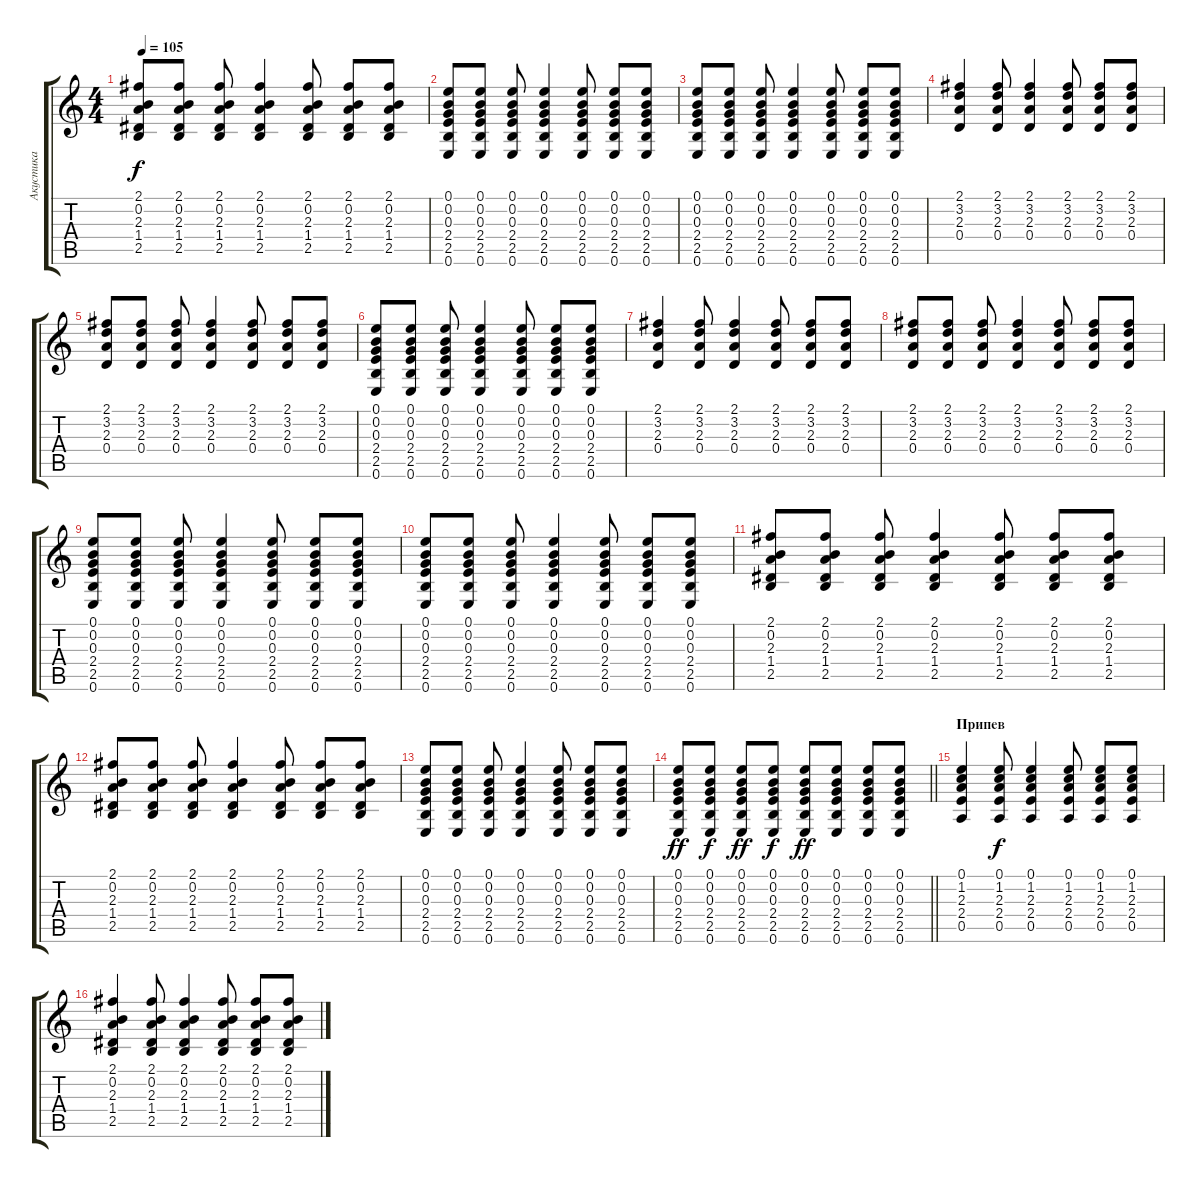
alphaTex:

\track ("Акустика" "Акустика") {instrument acousticguitarsteel}
\staff {score tabs}
\tuning (E4 B3 G3 D3 A2 E2) {hide}
\ts (4 4)
\tempo 105
\clef g2
\ks c
(2.1 0.2 2.3 1.4 2.5).8{dy f} (2.1 0.2 2.3 1.4 2.5).8 (2.1 0.2 2.3 1.4 2.5).8 (2.1 0.2 2.3 1.4 2.5).4 (2.1 0.2 2.3 1.4 2.5).8 (2.1 0.2 2.3 1.4 2.5).8 (2.1 0.2 2.3 1.4 2.5).8 |
(0.1 0.2 0.3 2.4 2.5 0.6).8 (0.1 0.2 0.3 2.4 2.5 0.6).8 (0.1 0.2 0.3 2.4 2.5 0.6).8 (0.1 0.2 0.3 2.4 2.5 0.6).4 (0.1 0.2 0.3 2.4 2.5 0.6).8 (0.1 0.2 0.3 2.4 2.5 0.6).8 (0.1 0.2 0.3 2.4 2.5 0.6).8 |
(0.1 0.2 0.3 2.4 2.5 0.6).8 (0.1 0.2 0.3 2.4 2.5 0.6).8 (0.1 0.2 0.3 2.4 2.5 0.6).8 (0.1 0.2 0.3 2.4 2.5 0.6).4 (0.1 0.2 0.3 2.4 2.5 0.6).8 (0.1 0.2 0.3 2.4 2.5 0.6).8 (0.1 0.2 0.3 2.4 2.5 0.6).8 |
(2.1 3.2 2.3 0.4).4 (2.1 3.2 2.3 0.4).8 (2.1 3.2 2.3 0.4).4 (2.1 3.2 2.3 0.4).8 (2.1 3.2 2.3 0.4).8 (2.1 3.2 2.3 0.4).8 |
(2.1 3.2 2.3 0.4).8 (2.1 3.2 2.3 0.4).8 (2.1 3.2 2.3 0.4).8 (2.1 3.2 2.3 0.4).4 (2.1 3.2 2.3 0.4).8 (2.1 3.2 2.3 0.4).8 (2.1 3.2 2.3 0.4).8 |
(0.1 0.2 0.3 2.4 2.5 0.6).8 (0.1 0.2 0.3 2.4 2.5 0.6).8 (0.1 0.2 0.3 2.4 2.5 0.6).8 (0.1 0.2 0.3 2.4 2.5 0.6).4 (0.1 0.2 0.3 2.4 2.5 0.6).8 (0.1 0.2 0.3 2.4 2.5 0.6).8 (0.1 0.2 0.3 2.4 2.5 0.6).8 |
(2.1 3.2 2.3 0.4).4 (2.1 3.2 2.3 0.4).8 (2.1 3.2 2.3 0.4).4 (2.1 3.2 2.3 0.4).8 (2.1 3.2 2.3 0.4).8 (2.1 3.2 2.3 0.4).8 |
(2.1 3.2 2.3 0.4).8 (2.1 3.2 2.3 0.4).8 (2.1 3.2 2.3 0.4).8 (2.1 3.2 2.3 0.4).4 (2.1 3.2 2.3 0.4).8 (2.1 3.2 2.3 0.4).8 (2.1 3.2 2.3 0.4).8 |
(0.1 0.2 0.3 2.4 2.5 0.6).8 (0.1 0.2 0.3 2.4 2.5 0.6).8 (0.1 0.2 0.3 2.4 2.5 0.6).8 (0.1 0.2 0.3 2.4 2.5 0.6).4 (0.1 0.2 0.3 2.4 2.5 0.6).8 (0.1 0.2 0.3 2.4 2.5 0.6).8 (0.1 0.2 0.3 2.4 2.5 0.6).8 |
(0.1 0.2 0.3 2.4 2.5 0.6).8 (0.1 0.2 0.3 2.4 2.5 0.6).8 (0.1 0.2 0.3 2.4 2.5 0.6).8 (0.1 0.2 0.3 2.4 2.5 0.6).4 (0.1 0.2 0.3 2.4 2.5 0.6).8 (0.1 0.2 0.3 2.4 2.5 0.6).8 (0.1 0.2 0.3 2.4 2.5 0.6).8 |
(2.1 0.2 2.3 1.4 2.5).8 (2.1 0.2 2.3 1.4 2.5).8 (2.1 0.2 2.3 1.4 2.5).8 (2.1 0.2 2.3 1.4 2.5).4 (2.1 0.2 2.3 1.4 2.5).8 (2.1 0.2 2.3 1.4 2.5).8 (2.1 0.2 2.3 1.4 2.5).8 |
(2.1 0.2 2.3 1.4 2.5).8 (2.1 0.2 2.3 1.4 2.5).8 (2.1 0.2 2.3 1.4 2.5).8 (2.1 0.2 2.3 1.4 2.5).4 (2.1 0.2 2.3 1.4 2.5).8 (2.1 0.2 2.3 1.4 2.5).8 (2.1 0.2 2.3 1.4 2.5).8 |
(0.1 0.2 0.3 2.4 2.5 0.6).8 (0.1 0.2 0.3 2.4 2.5 0.6).8 (0.1 0.2 0.3 2.4 2.5 0.6).8 (0.1 0.2 0.3 2.4 2.5 0.6).4 (0.1 0.2 0.3 2.4 2.5 0.6).8 (0.1 0.2 0.3 2.4 2.5 0.6).8 (0.1 0.2 0.3 2.4 2.5 0.6).8 |
\barLineRight lightlight
(0.1 0.2 0.3 2.4 2.5 0.6).8{dy ff} (0.1 0.2 0.3 2.4 2.5 0.6).8{dy f} (0.1 0.2 0.3 2.4 2.5 0.6).8{dy ff} (0.1 0.2 0.3 2.4 2.5 0.6).8{dy f} (0.1 0.2 0.3 2.4 2.5 0.6).8{dy ff} (0.1 0.2 0.3 2.4 2.5 0.6).8 (0.1 0.2 0.3 2.4 2.5 0.6).8 (0.1 0.2 0.3 2.4 2.5 0.6).8 |
\section ("" "Припев")
(0.1 1.2 2.3 2.4 0.5).4 (0.1 1.2 2.3 2.4 0.5).8{dy f} (0.1 1.2 2.3 2.4 0.5).4 (0.1 1.2 2.3 2.4 0.5).8 (0.1 1.2 2.3 2.4 0.5).8 (0.1 1.2 2.3 2.4 0.5).8 |
(2.1 0.2 2.3 1.4 2.5).4 (2.1 0.2 2.3 1.4 2.5).8 (2.1 0.2 2.3 1.4 2.5).4 (2.1 0.2 2.3 1.4 2.5).8 (2.1 0.2 2.3 1.4 2.5).8 (2.1 0.2 2.3 1.4 2.5).8
